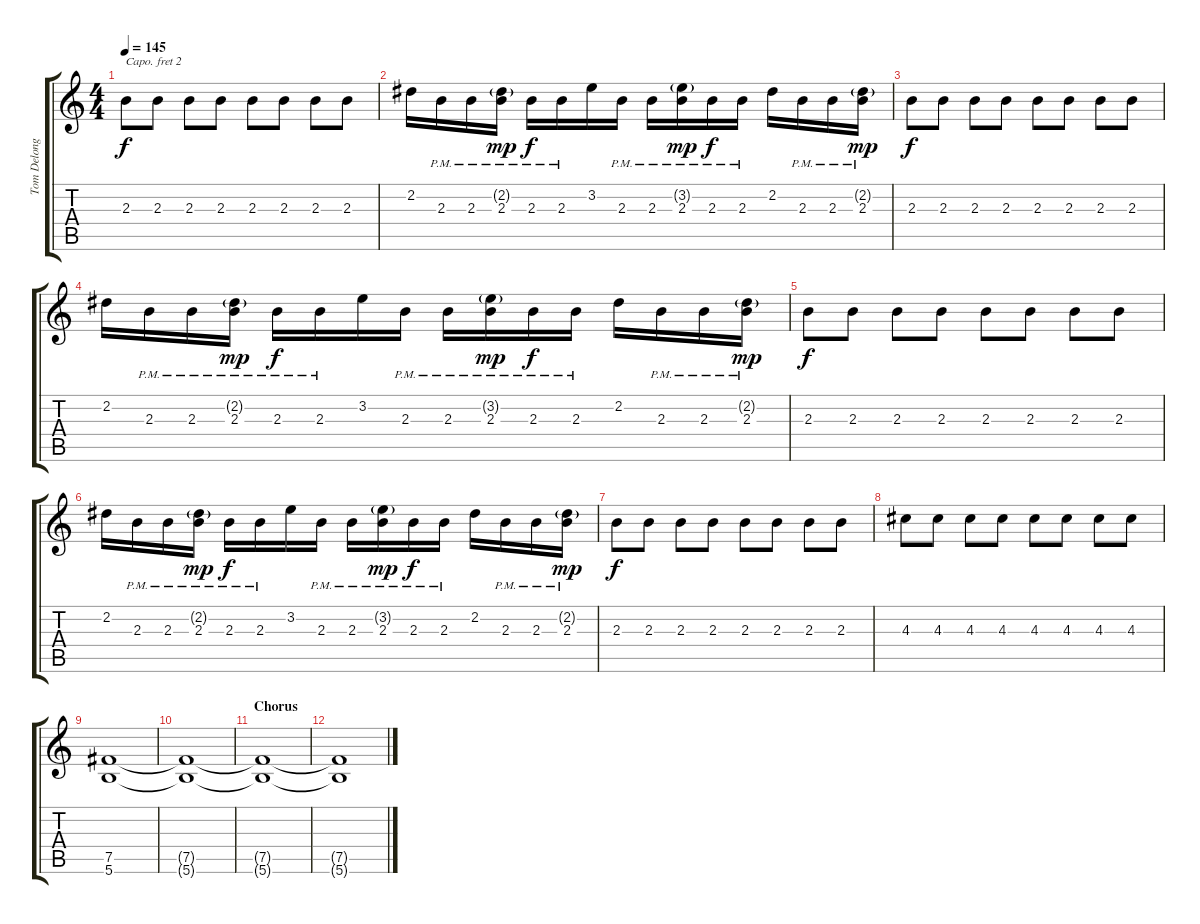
\track ("Tom Delonge (Lead Guitar)" "Tom Delong") {instrument electricguitarclean}
\staff {score tabs}
\capo 2
\tuning (E4 B3 G3 D3 A2 E2) {hide}
\ts (4 4)
\tempo 145
\clef g2
\ks c
2.3.8{dy f} 2.3.8 2.3.8 2.3.8 2.3.8 2.3.8 2.3.8 2.3.8 |
2.2.16 2.3{pm}.16 2.3{pm}.16 (2.2{g} 2.3{pm}).16{dy mp} 2.3{pm}.16{dy f} 2.3{pm}.16 3.2.16 2.3{pm}.16 2.3{pm}.16 (3.2{g} 2.3{pm}).16{dy mp} 2.3{pm}.16{dy f} 2.3{pm}.16 2.2.16 2.3{pm}.16 2.3{pm}.16 (2.2{g} 2.3{pm}).16{dy mp} |
2.3.8{dy f} 2.3.8 2.3.8 2.3.8 2.3.8 2.3.8 2.3.8 2.3.8 |
2.2.16 2.3{pm}.16 2.3{pm}.16 (2.2{g} 2.3{pm}).16{dy mp} 2.3{pm}.16{dy f} 2.3{pm}.16 3.2.16 2.3{pm}.16 2.3{pm}.16 (3.2{g} 2.3{pm}).16{dy mp} 2.3{pm}.16{dy f} 2.3{pm}.16 2.2.16 2.3{pm}.16 2.3{pm}.16 (2.2{g} 2.3{pm}).16{dy mp} |
2.3.8{dy f} 2.3.8 2.3.8 2.3.8 2.3.8 2.3.8 2.3.8 2.3.8 |
2.2.16 2.3{pm}.16 2.3{pm}.16 (2.2{g} 2.3{pm}).16{dy mp} 2.3{pm}.16{dy f} 2.3{pm}.16 3.2.16 2.3{pm}.16 2.3{pm}.16 (3.2{g} 2.3{pm}).16{dy mp} 2.3{pm}.16{dy f} 2.3{pm}.16 2.2.16 2.3{pm}.16 2.3{pm}.16 (2.2{g} 2.3{pm}).16{dy mp} |
2.3.8{dy f} 2.3.8 2.3.8 2.3.8 2.3.8 2.3.8 2.3.8 2.3.8 |
4.3.8 4.3.8 4.3.8 4.3.8 4.3.8 4.3.8 4.3.8 4.3.8 |
(7.5 5.6).1 |
(7.5{t} 5.6{t}).1 |
\section ("" "Chorus")
(7.5{t} 5.6{t}).1 |
(7.5{t} 5.6{t}).1
